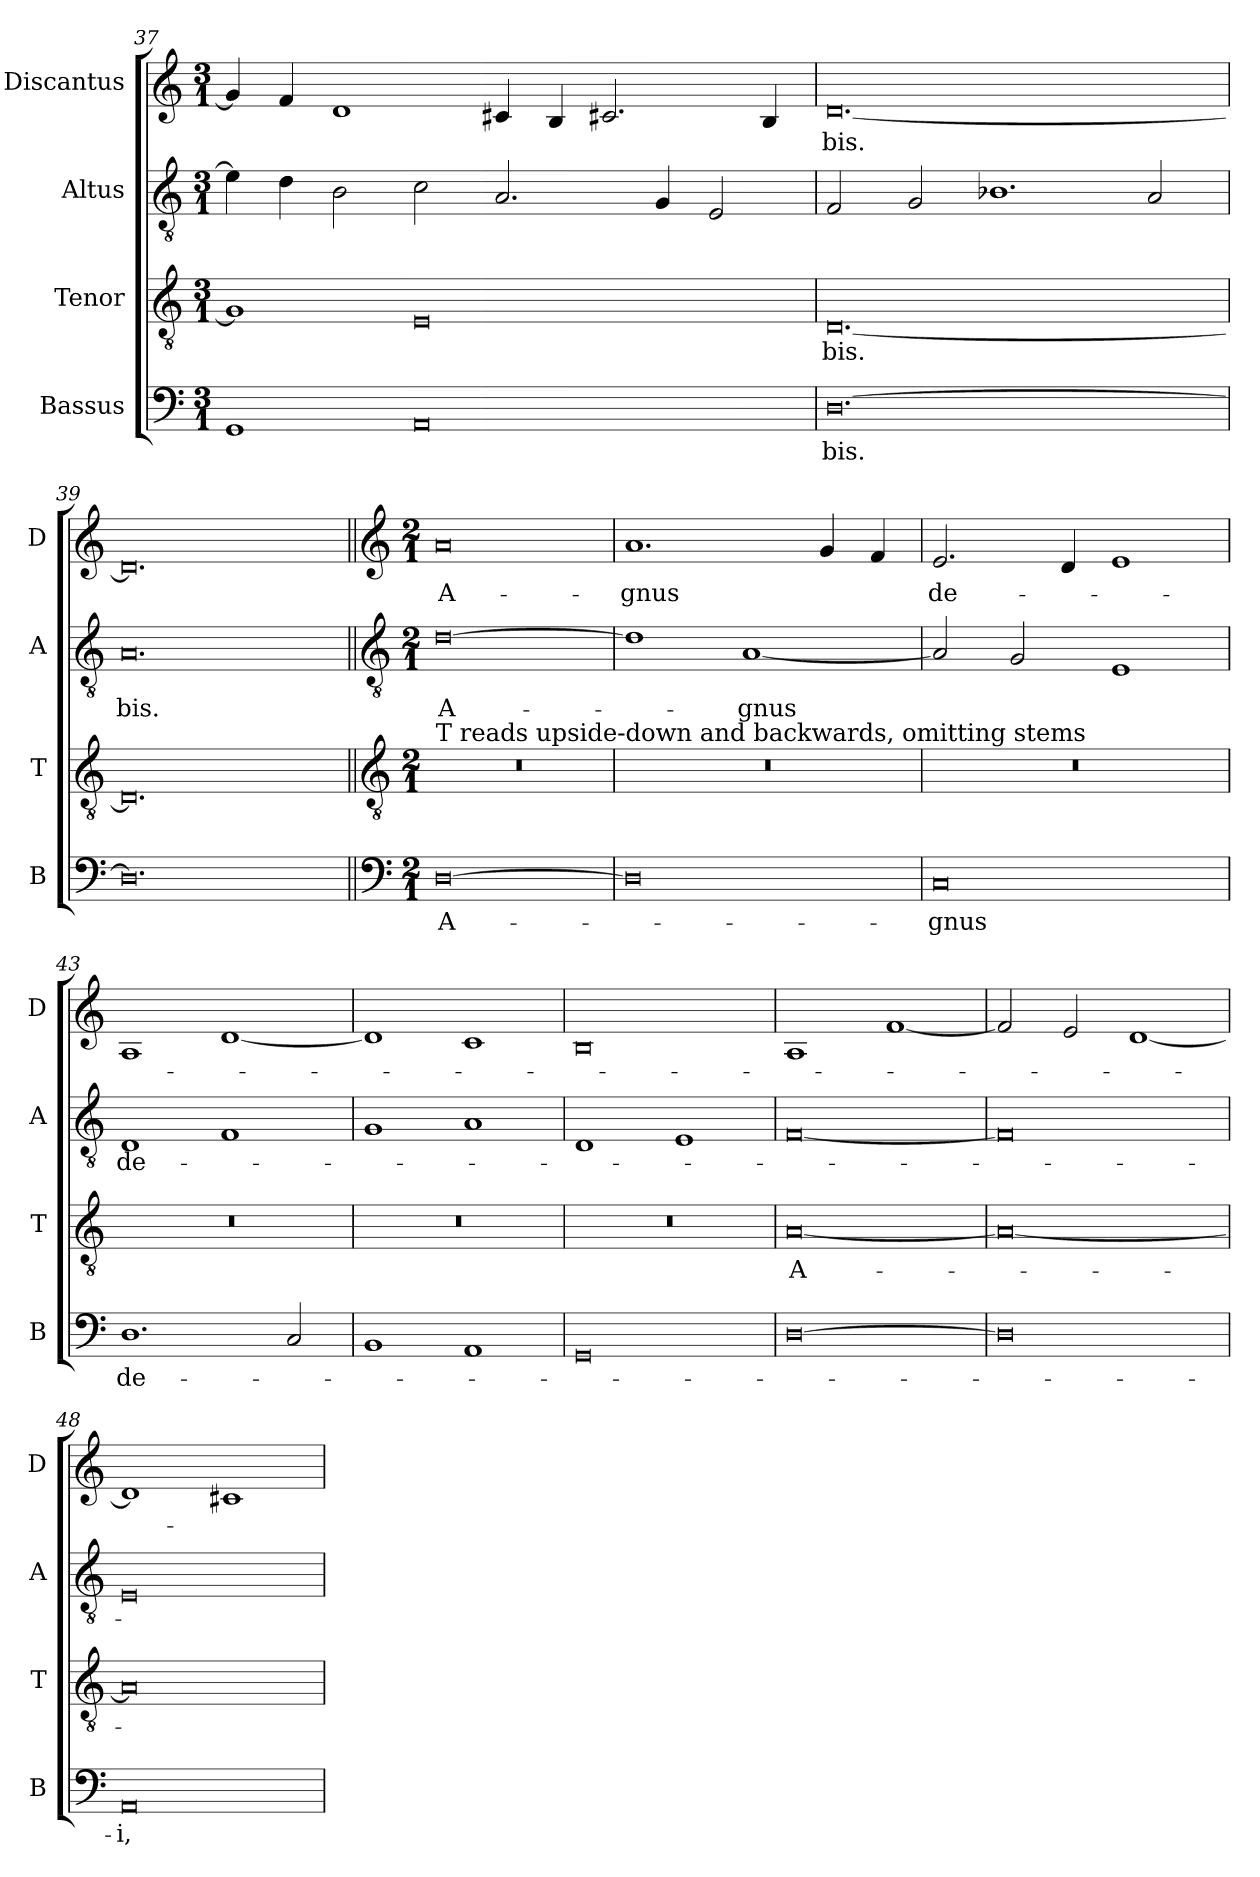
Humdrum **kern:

**kern	**text	**kern	**text	**kern	**text	**kern	**text
*part4	*part4	*part3	*part3	*part2	*part2	*part1	*part1
*staff4	*staff4	*staff3	*staff3	*staff2	*staff2	*staff1	*staff1
*I"Bassus	*	*I"Tenor	*	*I"Altus	*	*I"Discantus	*
*I'B	*	*I'T	*	*I'A	*	*I'D	*
*clefF4	*	*clefGv2	*	*clefGv2	*	*clefG2	*
*k[]	*	*k[]	*	*k[]	*	*k[]	*
*M3/1	*	*M3/1	*	*M3/1	*	*M3/1	*
=37	=37	=37	=37	=37	=37	=37	=37
1GG	.	1G]	.	4e]	.	4g]	.
.	.	.	.	4d	.	4f	.
.	.	.	.	2B	.	1d	.
0AA	.	0E	.	2c	.	.	.
.	.	.	.	2.A	.	4c#X	.
.	.	.	.	.	.	4B	.
.	.	.	.	.	.	2.c#X	.
.	.	.	.	4G	.	.	.
.	.	.	.	2E	.	.	.
.	.	.	.	.	.	4B	.
=38	=38	=38	=38	=38	=38	=38	=38
[0.D	-bis.	[0.D	-bis.	2F	.	[0.d	-bis.
.	.	.	.	2G	.	.	.
.	.	.	.	1.B-X	.	.	.
.	.	.	.	2A	.	.	.
=39	=39	=39	=39	=39	=39	=39	=39
0.D]	.	0.D]	.	0.A	-bis.	0.d]	.
!!LO:LB:g=z
=40||	=40||	=40||	=40||	=40||	=40||	=40||	=40||
*clefF4	*	*clefGv2	*	*clefGv2	*	*clefG2	*
*k[]	*	*k[]	*	*k[]	*	*k[]	*
*M2/1	*	*M2/1	*	*M2/1	*	*M2/1	*
*	*	*	*	*	*	*MM400	*
!	!	!LO:TX:a:t=T reads upside-down and backwards, omitting stems	!	!	!	!	!
[0D	A-	0r	.	[0d	A-	0a	A-
=41	=41	=41	=41	=41	=41	=41	=41
0D]	.	0r	.	1d]	.	1.a	-gnus
.	.	.	.	[1A	-gnus	.	.
.	.	.	.	.	.	4g	.
.	.	.	.	.	.	4f	.
=42	=42	=42	=42	=42	=42	=42	=42
0C	-gnus	0r	.	2A]	.	2.e	de-
.	.	.	.	2G	.	.	.
.	.	.	.	.	.	4d	.
.	.	.	.	1E	.	1e	.
=43	=43	=43	=43	=43	=43	=43	=43
1.D	de-	0r	.	1D	de-	1A	.
.	.	.	.	1F	.	[1d	.
2C	.	.	.	.	.	.	.
=44	=44	=44	=44	=44	=44	=44	=44
1BB	.	0r	.	1G	.	1d]	.
1AA	.	.	.	1A	.	1c	.
=45	=45	=45	=45	=45	=45	=45	=45
0GG	.	0r	.	1D	.	0B	.
.	.	.	.	1E	.	.	.
=46	=46	=46	=46	=46	=46	=46	=46
[0D	.	[0A	A-	[0F	.	1A	.
.	.	.	.	.	.	[1f	.
=47	=47	=47	=47	=47	=47	=47	=47
0D]	.	0A_	.	0F]	.	2f]	.
.	.	.	.	.	.	2e	.
.	.	.	.	.	.	[1d	.
=48	=48	=48	=48	=48	=48	=48	=48
0AA	-i,	0A]	.	0E	.	1d]	.
.	.	.	.	.	.	1c#X	.
=	=	=	=	=	=	=	=
*-	*-	*-	*-	*-	*-	*-	*-
